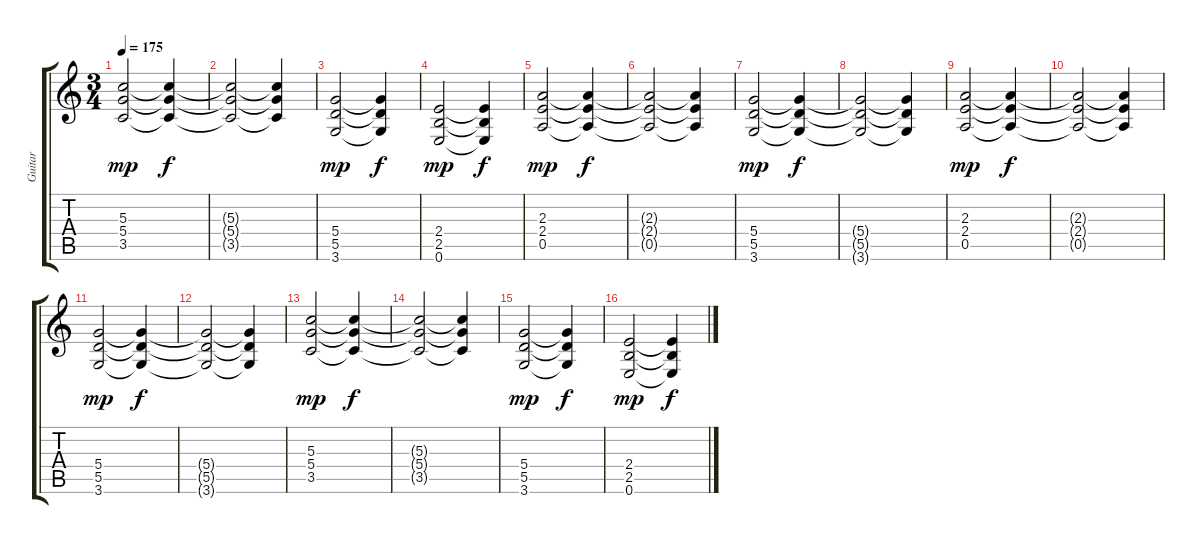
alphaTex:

\track ("Guitar" "Guitar") {instrument distortionguitar}
\staff {score tabs}
\tuning (E4 B3 G3 D3 A2 E2) {hide}
\ts (3 4)
\tempo 175
\clef g2
\ks c
(5.3 5.4 3.5).2{dy mp} (5.3{t} 5.4{t} 3.5{t}).4{dy f} |
(5.3{t} 5.4{t} 3.5{t}).2 (5.3{t} 5.4{t} 3.5{t}).4 |
(5.4 5.5 3.6).2{dy mp} (5.4{t} 5.5{t} 3.6{t}).4{dy f} |
(2.4 2.5 0.6).2{dy mp} (2.4{t} 2.5{t} 0.6{t}).4{dy f} |
(2.3 2.4 0.5).2{dy mp} (2.3{t} 2.4{t} 0.5{t}).4{dy f} |
(2.3{t} 2.4{t} 0.5{t}).2 (2.3{t} 2.4{t} 0.5{t}).4 |
(5.4 5.5 3.6).2{dy mp} (5.4{t} 5.5{t} 3.6{t}).4{dy f} |
(5.4{t} 5.5{t} 3.6{t}).2 (5.4{t} 5.5{t} 3.6{t}).4 |
(2.3 2.4 0.5).2{dy mp} (2.3{t} 2.4{t} 0.5{t}).4{dy f} |
(2.3{t} 2.4{t} 0.5{t}).2 (2.3{t} 2.4{t} 0.5{t}).4 |
(5.4 5.5 3.6).2{dy mp} (5.4{t} 5.5{t} 3.6{t}).4{dy f} |
(5.4{t} 5.5{t} 3.6{t}).2 (5.4{t} 5.5{t} 3.6{t}).4 |
(5.3 5.4 3.5).2{dy mp} (5.3{t} 5.4{t} 3.5{t}).4{dy f} |
(5.3{t} 5.4{t} 3.5{t}).2 (5.3{t} 5.4{t} 3.5{t}).4 |
(5.4 5.5 3.6).2{dy mp} (5.4{t} 5.5{t} 3.6{t}).4{dy f} |
(2.4 2.5 0.6).2{dy mp} (2.4{t} 2.5{t} 0.6{t}).4{dy f}
